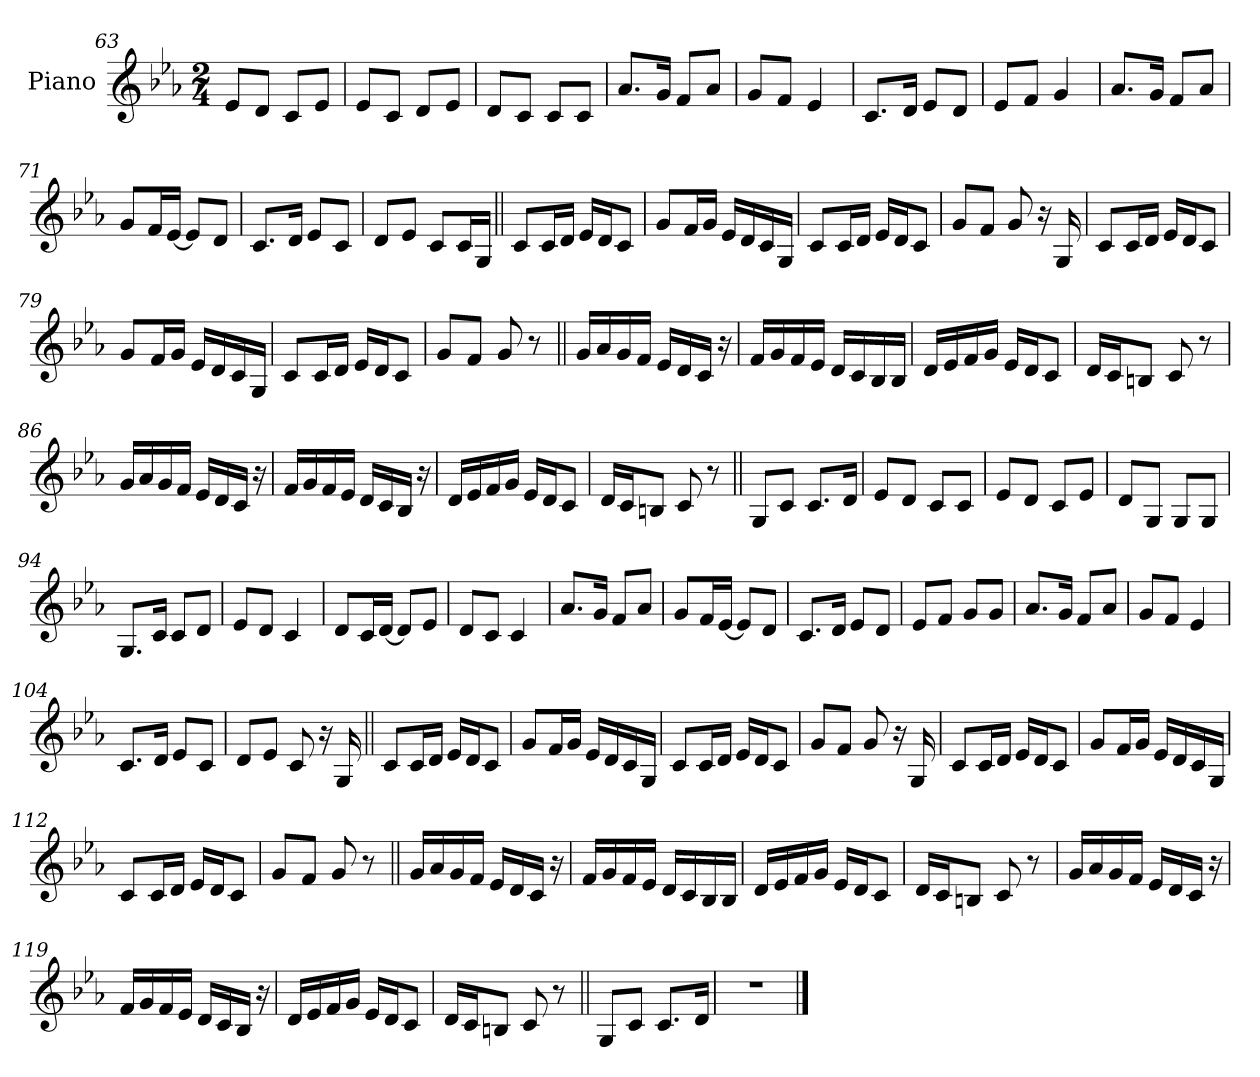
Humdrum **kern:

**kern
*part1
*staff1
*I"Piano
*I'Pno.
*clefG2
*k[b-e-a-]
*M2/4
=63
8e-L
8dJ
8cL
8e-J
=64
8e-L
8cJ
8dL
8e-J
=65
8dL
8cJ
8cL
8cJ
=66
8.a-L
16gJk
8fL
8a-J
=67
8gL
8fJ
4e-
=68
8.cL
16dJk
8e-L
8dJ
=69
8e-L
8fJ
4g
=70
8.a-L
16gJk
8fL
8a-J
=71
8gL
16fL
[16e-JJ
8e-L]
8dJ
=72
8.cL
16dJk
8e-L
8cJ
=73
8dL
8e-J
8cL
16cL
16G!JJ
=74||
8c!L
16c!L
16d!JJ
16e-!LL
16d!J
8c!J
=75
8g!L
16f!L
16g!JJ
16e-!LL
16d!
16c!
16G!JJ
=76
8c!L
16c!L
16d!JJ
16e-!LL
16d!J
8c!J
=77
8g!L
8f!J
8g!
16r
16G!
=78
8c!L
16c!L
16d!JJ
16e-!LL
16d!J
8c!J
=79
8g!L
16f!L
16g!JJ
16e-!LL
16d!
16c!
16G!JJ
=80
8c!L
16c!L
16d!JJ
16e-!LL
16d!J
8c!J
=81
8g!L
8f!J
8g!
8r
=82||
16gLL
16a-
16g
16fJJ
16e-LL
16d
16cJJ
16r
=83
16fLL
16g
16f
16e-JJ
16dLL
16c
16B-
16B-JJ
=84
16dLL
16e-
16f
16gJJ
16e-LL
16dJ
8cJ
=85
16dLL
16cJ
8BnJ
8c
8r
=86
16gLL
16a-
16g
16fJJ
16e-LL
16d
16cJJ
16r
=87
16fLL
16g
16f
16e-JJ
16dLL
16c
16B-JJ
16r
=88
16dLL
16e-
16f
16gJJ
16e-LL
16dJ
8cJ
=89
16dLL
16cJ
8BnJ
8c
8r
=90||
8GL
8cJ
8.cL
16dJk
=91
8e-L
8dJ
8cL
8cJ
=92
8e-L
8dJ
8cL
8e-J
=93
8dL
8GJ
8GL
8GJ
=94
8.GL
16cJk
8cL
8dJ
=95
8e-L
8dJ
4c
=96
8dL
16cL
[16dJJ
8dL]
8e-J
=97
8dL
8cJ
4c
=98
8.a-L
16gJk
8fL
8a-J
=99
8gL
16fL
[16e-JJ
8e-L]
8dJ
=100
8.cL
16dJk
8e-L
8dJ
=101
8e-L
8fJ
8gL
8gJ
=102
8.a-L
16gJk
8fL
8a-J
=103
8gL
8fJ
4e-
=104
8.cL
16dJk
8e-L
8cJ
=105
8dL
8e-J
8c
16r
16G!
=106||
8c!L
16c!L
16d!JJ
16e-!LL
16d!J
8c!J
=107
8g!L
16f!L
16g!JJ
16e-!LL
16d!
16c!
16G!JJ
=108
8c!L
16c!L
16d!JJ
16e-!LL
16d!J
8c!J
=109
8g!L
8f!J
8g!
16r
16G!
=110
8c!L
16c!L
16d!JJ
16e-!LL
16d!J
8c!J
=111
8g!L
16f!L
16g!JJ
16e-!LL
16d!
16c!
16G!JJ
=112
8c!L
16c!L
16d!JJ
16e-!LL
16d!J
8c!J
=113
8g!L
8f!J
8g!
8r
=114||
16gLL
16a-
16g
16fJJ
16e-LL
16d
16cJJ
16r
=115
16fLL
16g
16f
16e-JJ
16dLL
16c
16B-
16B-JJ
=116
16dLL
16e-
16f
16gJJ
16e-LL
16dJ
8cJ
=117
16dLL
16cJ
8BnJ
8c
8r
=118
16gLL
16a-
16g
16fJJ
16e-LL
16d
16cJJ
16r
=119
16fLL
16g
16f
16e-JJ
16dLL
16c
16B-JJ
16r
=120
16dLL
16e-
16f
16gJJ
16e-LL
16dJ
8cJ
=121
16dLL
16cJ
8BnJ
8c
8r
=122||
8GL
8cJ
8.cL
16dJk
=123
2r
==
*-
